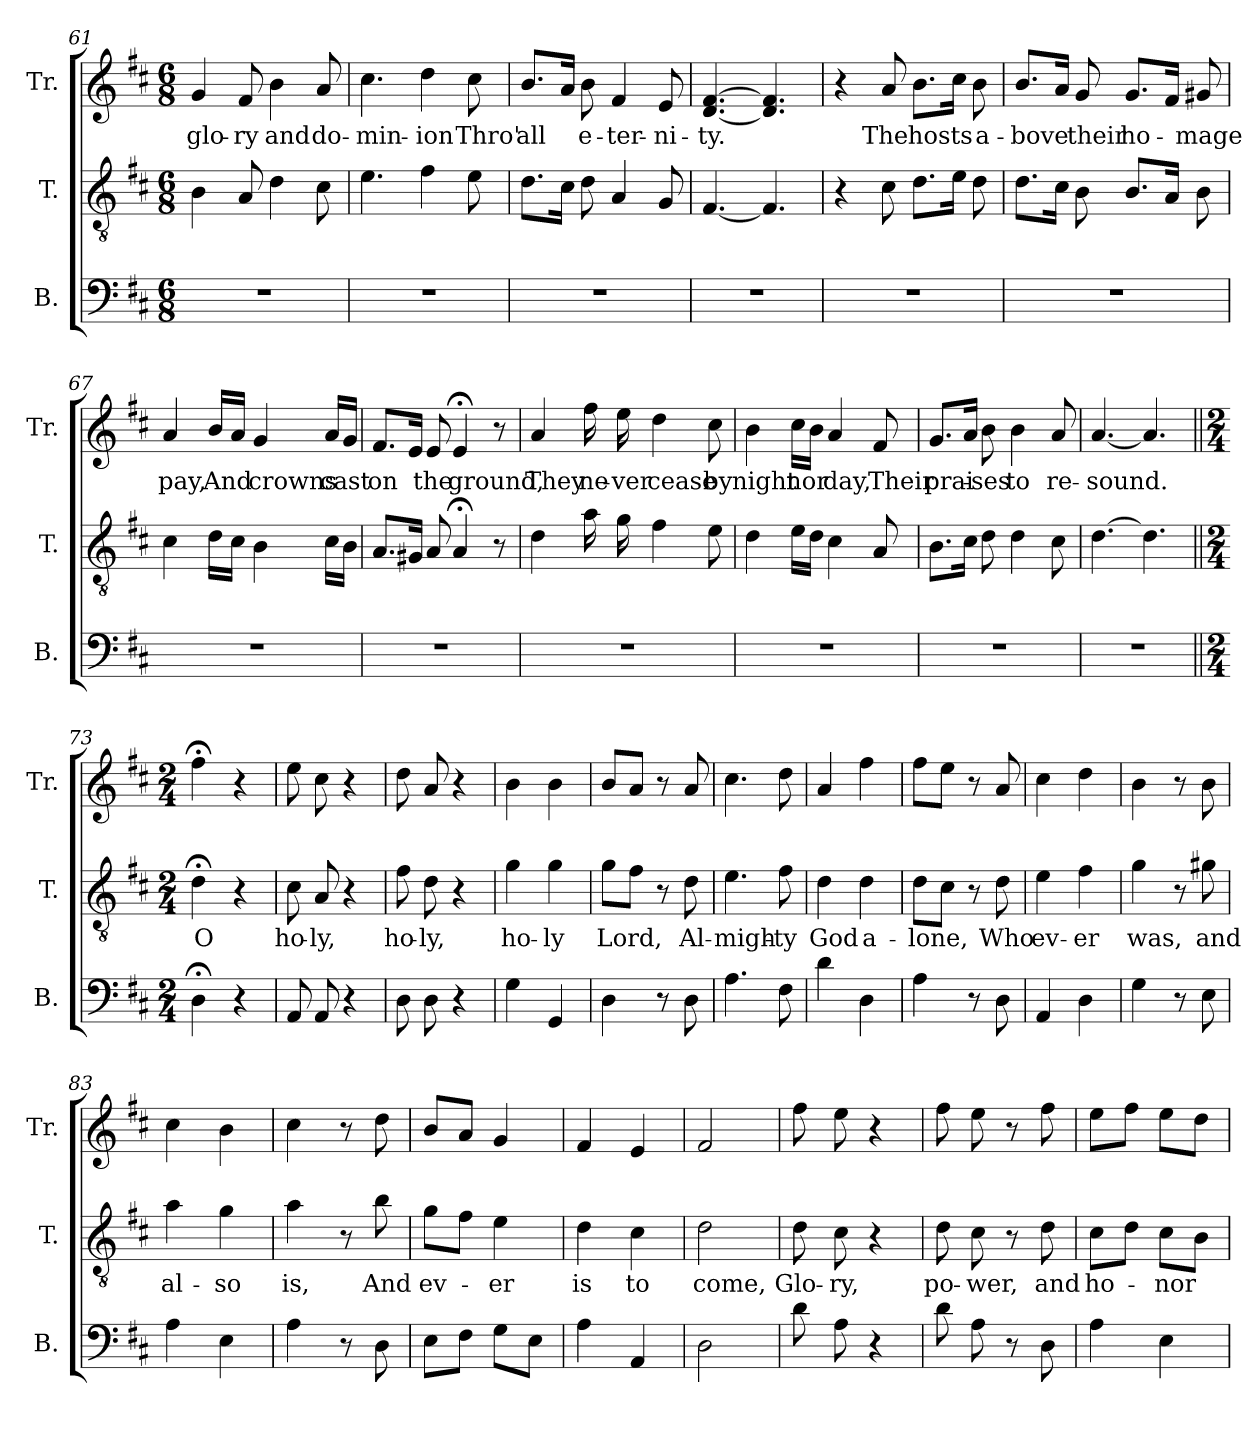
**kern	**kern	**text	**kern	**text
*part3	*part2	*part2	*part1	*part1
*staff3	*staff2	*staff2	*staff1	*staff1
*I"B.	*I"T.	*	*I"Tr.	*
*I'B.	*I'T.	*	*I'Tr.	*
*clefF4	*clefGv2	*	*clefG2	*
*k[f#c#]	*k[f#c#]	*	*k[f#c#]	*
*M6/8	*M6/8	*	*M6/8	*
=61	=61	=61	=61	=61
!	!	!	!	!LO:LY:b
2.r	4B\	.	4g/	glo-
!	!	!	!	!LO:LY:b
.	8A/	.	8f#/	-ry
!	!	!	!	!LO:LY:b
.	4d\	.	4b\	and
!	!	!	!	!LO:LY:b
.	8c#\	.	8a/	do-
=62	=62	=62	=62	=62
!	!	!	!	!LO:LY:b
2.r	4.e\	.	4.cc#\	-min-
!	!	!	!	!LO:LY:b
.	4f#\	.	4dd\	-ion
!	!	!	!	!LO:LY:b
.	8e\	.	8cc#\	Thro'
=63	=63	=63	=63	=63
!	!	!	!	!LO:LY:b
2.r	8.d\L	.	8.b/L	all
.	16c#\Jk	.	16a/Jk	.
!	!	!	!	!LO:LY:b
.	8d\	.	8b\	e-
!	!	!	!	!LO:LY:b
.	4A/	.	4f#/	-ter-
!	!	!	!	!LO:LY:b
.	8G/	.	8e/	-ni-
=64	=64	=64	=64	=64
!	!	!	!	!LO:LY:b
2.r	[4.F#/	.	[4.d/ [4.f#/	-ty.
.	4.F#/]	.	4.d/] 4.f#/]	.
=65	=65	=65	=65	=65
2.r	4r	.	4r	.
!	!	!	!	!LO:LY:b
.	8c#\	.	8a/	The
!	!	!	!	!LO:LY:b
.	8.d\L	.	8.b\L	hosts
.	16e\Jk	.	16cc#\Jk	.
!	!	!	!	!LO:LY:b
.	8d\	.	8b\	a-
=66	=66	=66	=66	=66
!	!	!	!	!LO:LY:b
2.r	8.d\L	.	8.b/L	-bove
.	16c#\Jk	.	16a/Jk	.
!	!	!	!	!LO:LY:b
.	8B\	.	8g/	their
!	!	!	!	!LO:LY:b
.	8.B/L	.	8.g/L	ho-
.	16A/Jk	.	16f#/Jk	.
!	!	!	!	!LO:LY:b
.	8B\	.	8g#X/	-mage
=67	=67	=67	=67	=67
!	!	!	!	!LO:LY:b
2.r	4c#\	.	4a/	pay,
!	!	!	!	!LO:LY:b
.	16d\LL	.	16b/LL	And
.	16c#\JJ	.	16a/JJ	.
!	!	!	!	!LO:LY:b
.	4B\	.	4g/	crowns
!	!	!	!	!LO:LY:b
.	16c#\LL	.	16a/LL	cast
.	16B\JJ	.	16g/JJ	.
=68	=68	=68	=68	=68
!	!	!	!	!LO:LY:b
2.r	8.A/L	.	8.f#/L	on
.	16G#X/Jk	.	16e/Jk	.
!	!	!	!	!LO:LY:b
.	8A/	.	8e/	the
!	!	!	!	!LO:LY:b
.	4A;</	.	4e;</	ground,
.	8r	.	8r	.
=69	=69	=69	=69	=69
!	!	!	!	!LO:LY:b
2.r	4d\	.	4a/	They
!	!	!	!	!LO:LY:b
.	16a\	.	16ff#\	ne-
!	!	!	!	!LO:LY:b
.	16g\	.	16ee\	-ver
!	!	!	!	!LO:LY:b
.	4f#\	.	4dd\	cease
!	!	!	!	!LO:LY:b
.	8e\	.	8cc#\	by
=70	=70	=70	=70	=70
!	!	!	!	!LO:LY:b
2.r	4d\	.	4b\	night
!	!	!	!	!LO:LY:b
.	16e\LL	.	16cc#\LL	nor
.	16d\JJ	.	16b\JJ	.
!	!	!	!	!LO:LY:b
.	4c#\	.	4a/	day,
!	!	!	!	!LO:LY:b
.	8A/	.	8f#/	Their
=71	=71	=71	=71	=71
!	!	!	!	!LO:LY:b
2.r	8.B\L	.	8.g/L	prai-
.	16c#\Jk	.	16a/Jk	.
!	!	!	!	!LO:LY:b
.	8d\	.	8b\	-ses
!	!	!	!	!LO:LY:b
.	4d\	.	4b\	to
!	!	!	!	!LO:LY:b
.	8c#\	.	8a/	re-
=72	=72	=72	=72	=72
!	!	!	!	!LO:LY:b
2.r	[4.d\	.	[4.a/	-sound.
.	4.d\]	.	4.a/]	.
=73||	=73||	=73||	=73||	=73||
*M2/4	*M2/4	*	*M2/4	*
*	*	*	*MM90	*
!	!	!LO:LY:b	!	!
4D;<\	4d;<\	O	4ff#;<\	.
4r	4r	.	4r	.
=74	=74	=74	=74	=74
!	!	!LO:LY:b	!	!
8AA/	8c#\	ho-	8ee\	.
!	!	!LO:LY:b	!	!
8AA/	8A/	-ly,	8cc#\	.
4r	4r	.	4r	.
=75	=75	=75	=75	=75
!	!	!LO:LY:b	!	!
8D\	8f#\	ho-	8dd\	.
!	!	!LO:LY:b	!	!
8D\	8d\	-ly,	8a/	.
4r	4r	.	4r	.
=76	=76	=76	=76	=76
!	!	!LO:LY:b	!	!
4G\	4g\	ho-	4b\	.
!	!	!LO:LY:b	!	!
4GG/	4g\	-ly	4b\	.
=77	=77	=77	=77	=77
!	!	!LO:LY:b	!	!
4D\	8g\L	Lord,	8b/L	.
.	8f#\J	.	8a/J	.
8r	8r	.	8r	.
!	!	!LO:LY:b	!	!
8D\	8d\	Al-	8a/	.
=78	=78	=78	=78	=78
!	!	!LO:LY:b	!	!
4.A\	4.e\	-migh-	4.cc#\	.
!	!	!LO:LY:b	!	!
8F#\	8f#\	-ty	8dd\	.
=79	=79	=79	=79	=79
!	!	!LO:LY:b	!	!
4d\	4d\	God	4a/	.
!	!	!LO:LY:b	!	!
4D\	4d\	a-	4ff#\	.
=80	=80	=80	=80	=80
!	!	!LO:LY:b	!	!
4A\	8d\L	-lone,	8ff#\L	.
.	8c#\J	.	8ee\J	.
8r	8r	.	8r	.
!	!	!LO:LY:b	!	!
8D\	8d\	Who	8a/	.
=81	=81	=81	=81	=81
!	!	!LO:LY:b	!	!
4AA/	4e\	ev-	4cc#\	.
!	!	!LO:LY:b	!	!
4D\	4f#\	-er	4dd\	.
=82	=82	=82	=82	=82
!	!	!LO:LY:b	!	!
4G\	4g\	was,	4b\	.
8r	8r	.	8r	.
!	!	!LO:LY:b	!	!
8E\	8g#X\	and	8b\	.
=83	=83	=83	=83	=83
!	!	!LO:LY:b	!	!
4A\	4a\	al-	4cc#\	.
!	!	!LO:LY:b	!	!
4E\	4g\	-so	4b\	.
=84	=84	=84	=84	=84
!	!	!LO:LY:b	!	!
4A\	4a\	is,	4cc#\	.
8r	8r	.	8r	.
!	!	!LO:LY:b	!	!
8D\	8b\	And	8dd\	.
=85	=85	=85	=85	=85
!	!	!LO:LY:b	!	!
8E\L	8g\L	ev-	8b/L	.
8F#\J	8f#\J	.	8a/J	.
!	!	!LO:LY:b	!	!
8G\L	4e\	-er	4g/	.
8E\J	.	.	.	.
=86	=86	=86	=86	=86
!	!	!LO:LY:b	!	!
4A\	4d\	is	4f#/	.
!	!	!LO:LY:b	!	!
4AA/	4c#\	to	4e/	.
=87	=87	=87	=87	=87
!	!	!LO:LY:b	!	!
2D\	2d\	come,	2f#/	.
=88	=88	=88	=88	=88
!	!	!LO:LY:b	!	!
8d\	8d\	Glo-	8ff#\	.
!	!	!LO:LY:b	!	!
8A\	8c#\	-ry,	8ee\	.
4r	4r	.	4r	.
=89	=89	=89	=89	=89
!	!	!LO:LY:b	!	!
8d\	8d\	po-	8ff#\	.
!	!	!LO:LY:b	!	!
8A\	8c#\	-wer,	8ee\	.
8r	8r	.	8r	.
!	!	!LO:LY:b	!	!
8D\	8d\	and	8ff#\	.
=90	=90	=90	=90	=90
!	!	!LO:LY:b	!	!
4A\	8c#\L	ho-	8ee\L	.
.	8d\J	.	8ff#\J	.
!	!	!LO:LY:b	!	!
4E\	8c#\L	-nor	8ee\L	.
.	8B\J	.	8dd\J	.
=	=	=	=	=
*-	*-	*-	*-	*-
